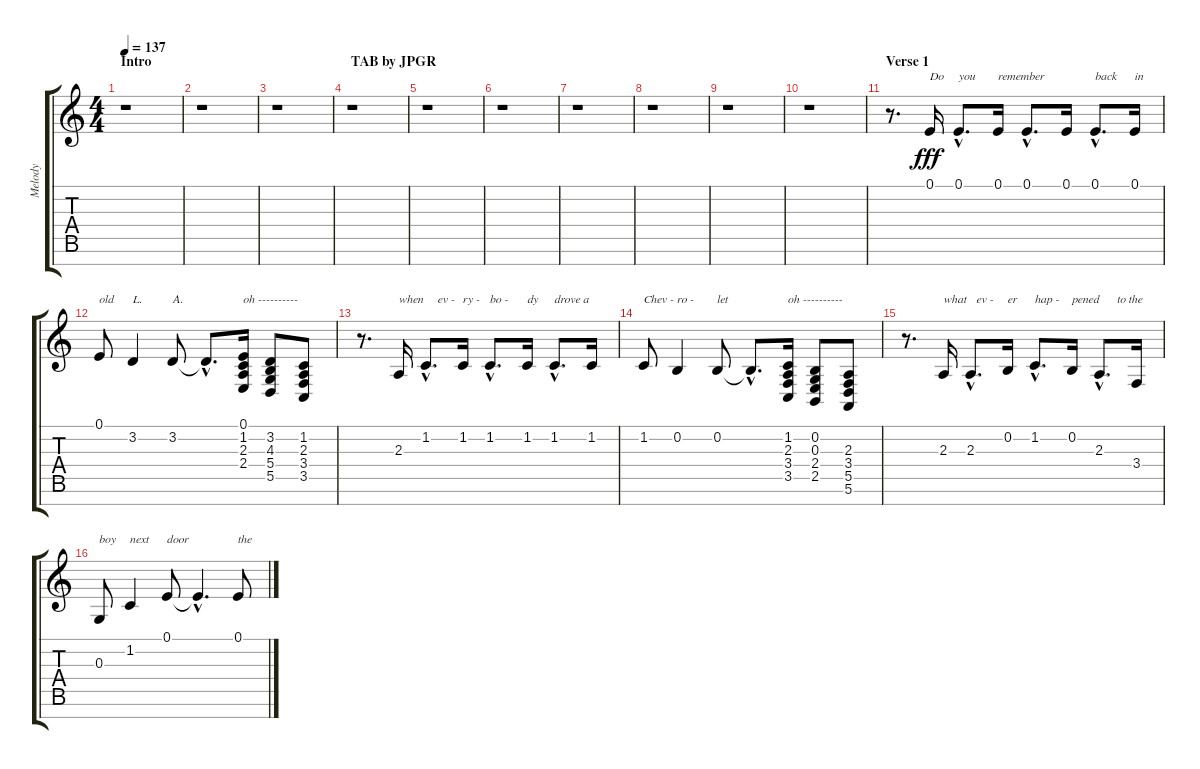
\track ("Melody" "Melody") {instrument baritonesax}
\staff {score tabs}
\tuning (E4 B3 G3 D3 A2 E2 B1) {hide}
\ts (4 4)
\section ("" "Intro                                                         TAB by JPGR        ")
\tempo 137
\clef g2
\ks c
r.1{dy fff instrument baritonesax} |
r.1 |
r.1 |
r.1 |
r.1 |
r.1 |
r.1 |
r.1 |
r.1 |
r.1 |
\section ("" "Verse 1")
r.8{d} 0.1.16{txt "Do"} 0.1{hac}.8{d txt "you"} 0.1.16{txt "remember"} 0.1{hac}.8{d txt " "} 0.1.16{txt " "} 0.1{hac}.8{d txt "back"} 0.1.16{txt "in"} |
0.1.8{txt "old"} 3.2.4{txt "L."} 3.2.8{txt "A."} 3.2{hac t}.8{d} (0.1 1.2 2.3 2.4).16{txt "oh ----------"} (3.2 4.3 5.4 5.5).8 (1.2 2.3 3.4 3.5).8 |
r.8{d} 2.3.16{txt "when"} 1.2{hac}.8{d txt "    ev -"} 1.2.16{txt "ry -"} 1.2{hac}.8{d txt "bo -"} 1.2.16{txt "dy"} 1.2{hac}.8{d txt "drove a"} 1.2.16{txt " "} |
1.2.8{txt "Chev -"} 0.2.4{txt "ro -"} 0.2.8{txt "let"} 0.2{hac t}.8{d} (1.2 2.3 3.4 3.5).16{txt "oh ----------"} (0.2 0.3 2.4 2.5).8 (2.3 3.4 5.5 5.6).8 |
r.8{d} 2.3.16{txt "what"} 2.3{hac}.8{d txt "  ev -"} 0.2.16{txt "er"} 1.2{hac}.8{d txt "hap -"} 0.2.16{txt "pened"} 2.3{hac}.8{d txt "      to the"} 3.4.16 |
0.3.8{txt "boy"} 1.2.4{txt "next"} 0.1.8{txt "door"} 0.1{hac t}.4{d txt " "} 0.1.8{txt "the"}
